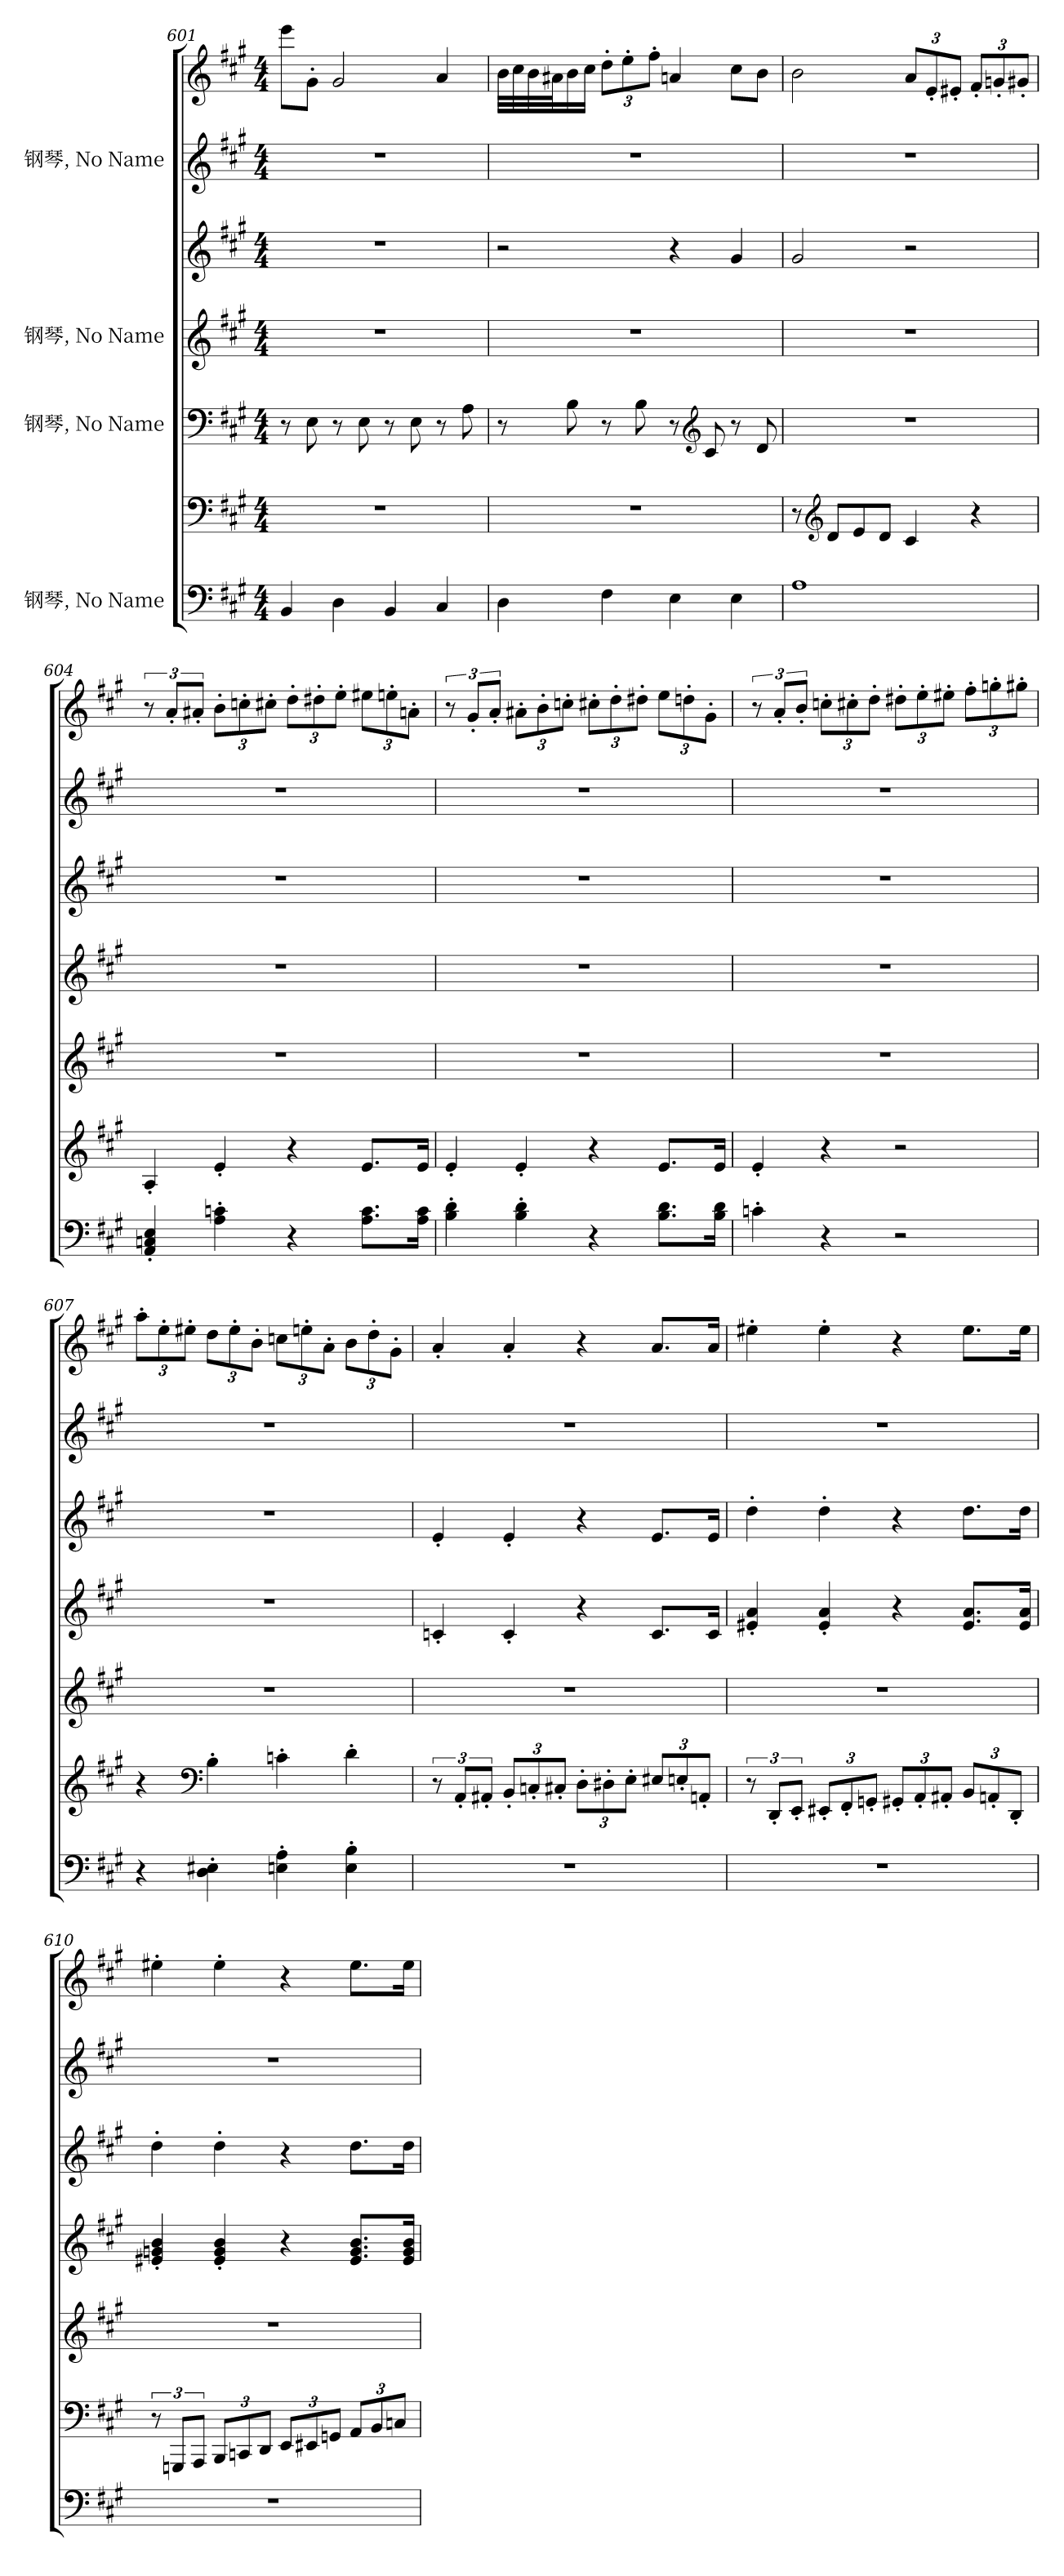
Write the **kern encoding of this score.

**kern	**kern	**kern	**kern	**kern	**kern	**kern
*part4	*part4	*part3	*part2	*part2	*part1	*part1
*staff7	*staff6	*staff5	*staff4	*staff3	*staff2	*staff1
*I"钢琴, No Name	*	*I"钢琴, No Name	*I"钢琴, No Name	*	*I"钢琴, No Name	*
*clefF4	*clefF4	*clefF4	*clefG2	*clefG2	*clefG2	*clefG2
*k[f#c#g#]	*k[f#c#g#]	*k[f#c#g#]	*k[f#c#g#]	*k[f#c#g#]	*k[f#c#g#]	*k[f#c#g#]
*M4/4	*M4/4	*M4/4	*M4/4	*M4/4	*M4/4	*M4/4
*MM136	*MM136	*MM136	*MM136	*MM136	*MM136	*MM136
=601	=601	=601	=601	=601	=601	=601
4BB/	1r	8r	1r	1r	1r	8eee\L
*	*	*	*	*	*	*MM132
.	.	8E\	.	.	.	8g#'\J
4D\	.	8r	.	.	.	2g#/
.	.	8E\	.	.	.	.
4BB/	.	8r	.	.	.	.
.	.	8E\	.	.	.	.
4C#/	.	8r	.	.	.	4a/
.	.	8A\	.	.	.	.
=602	=602	=602	=602	=602	=602	=602
*	*	*	*	*	*	*MM134
4D\	1r	8r	1r	2r	1r	32b\LLL
.	.	.	.	.	.	32cc#\
.	.	.	.	.	.	32b\
.	.	.	.	.	.	32a#X\J
.	.	8B\	.	.	.	16b\
.	.	.	.	.	.	16cc#\JJ
*	*	*	*	*	*	*Xbrackettup
4F#\	.	8r	.	.	.	12dd'\L
.	.	.	.	.	.	12ee'\
.	.	8B\	.	.	.	.
.	.	.	.	.	.	12ff#'\J
4E\	.	8r	.	4r	.	4an/
*	*	*clefG2	*	*	*	*
.	.	8c#/	.	.	.	.
4E\	.	8r	.	4g#/	.	8cc#\L
.	.	8d/	.	.	.	8b\J
!!LO:PB:g=z
=603	=603	=603	=603	=603	=603	=603
*	*	*	*	*	*	*MM130
1A	8r	1r	1r	2g#/	1r	2b\
*	*clefG2	*	*	*	*	*
.	8d/L	.	.	.	.	.
.	8e/	.	.	.	.	.
.	8d/J	.	.	.	.	.
*	*	*	*	*	*	*MM120
.	4c#/	.	.	2r	.	12a/L
.	.	.	.	.	.	12e'/
.	.	.	.	.	.	12e#X'/J
.	4r	.	.	.	.	12f#'/L
.	.	.	.	.	.	12gn'/
.	.	.	.	.	.	12g#X'/J
=604	=604	=604	=604	=604	=604	=604
*	*	*	*	*	*	*brackettup
*	*	*	*	*	*	*MM136
4AA/' 4Cn/' 4E/'	4A'/	1r	1r	1r	1r	12r
.	.	.	.	.	.	12a'/L
.	.	.	.	.	.	12a#X'/J
*	*	*	*	*	*	*Xbrackettup
4A\' 4cn\'	4e'/	.	.	.	.	12b'\L
.	.	.	.	.	.	12ccn'\
.	.	.	.	.	.	12cc#X'\J
4r	4r	.	.	.	.	12dd'\L
.	.	.	.	.	.	12dd#X'\
.	.	.	.	.	.	12ee'\J
8.A\ 8.c\L	8.e/L	.	.	.	.	12ee#X\L
.	.	.	.	.	.	12een'\
.	.	.	.	.	.	12an'\J
16A\ 16c\Jk	16e/Jk	.	.	.	.	.
!!LO:PB:g=z
=605	=605	=605	=605	=605	=605	=605
*	*	*	*	*	*	*brackettup
*	*	*	*	*	*	*MM136
4B\' 4d\'	4e'/	1r	1r	1r	1r	12r
.	.	.	.	.	.	12g#'/L
.	.	.	.	.	.	12a'/J
*	*	*	*	*	*	*Xbrackettup
4B\' 4d\'	4e'/	.	.	.	.	12a#X'\L
.	.	.	.	.	.	12b'\
.	.	.	.	.	.	12ccn'\J
4r	4r	.	.	.	.	12cc#X'\L
.	.	.	.	.	.	12dd'\
.	.	.	.	.	.	12dd#X'\J
8.B\ 8.d\L	8.e/L	.	.	.	.	12ee\L
.	.	.	.	.	.	12ddn'\
.	.	.	.	.	.	12g#'\J
16B\ 16d\Jk	16e/Jk	.	.	.	.	.
=606	=606	=606	=606	=606	=606	=606
*	*	*	*	*	*	*brackettup
*	*	*	*	*	*	*MM136
4cn'\	4e'/	1r	1r	1r	1r	12r
.	.	.	.	.	.	12a'/L
.	.	.	.	.	.	12b'/J
*	*	*	*	*	*	*Xbrackettup
4r	4r	.	.	.	.	12ccn'\L
.	.	.	.	.	.	12cc#X'\
.	.	.	.	.	.	12dd'\J
2r	2r	.	.	.	.	12dd#X'\L
.	.	.	.	.	.	12ee'\
.	.	.	.	.	.	12ee#X'\J
.	.	.	.	.	.	12ff#'\L
.	.	.	.	.	.	12ggn'\
.	.	.	.	.	.	12gg#X'\J
!!LO:PB:g=z
=607	=607	=607	=607	=607	=607	=607
4r	4r	1r	1r	1r	1r	12aa'\L
.	.	.	.	.	.	12ee'\
.	.	.	.	.	.	12ee#X'\J
*	*clefF4	*	*	*	*	*
4D\' 4E#X\'	4B'\	.	.	.	.	12dd\L
.	.	.	.	.	.	12ee#'\
.	.	.	.	.	.	12b'\J
4En\' 4A\'	4cn'\	.	.	.	.	12ccn\L
.	.	.	.	.	.	12een'\
.	.	.	.	.	.	12a'\J
4E\' 4B\'	4d'\	.	.	.	.	12b\L
.	.	.	.	.	.	12dd'\
.	.	.	.	.	.	12g#'\J
=608	=608	=608	=608	=608	=608	=608
*	*	*	*	*	*	*MM136
1r	12r	1r	4cn'/	4e'/	1r	4a'/
.	12AA'/L	.	.	.	.	.
.	12AA#X'/J	.	.	.	.	.
*	*Xbrackettup	*	*	*	*	*
.	12BB'/L	.	4c'/	4e'/	.	4a'/
.	12Cn'/	.	.	.	.	.
.	12C#X'/J	.	.	.	.	.
.	12D'\L	.	4r	4r	.	4r
.	12D#X'\	.	.	.	.	.
.	12E'\J	.	.	.	.	.
.	12E#X/L	.	8.c/L	8.e/L	.	8.a/L
.	12En'/	.	.	.	.	.
.	12AAn'/J	.	.	.	.	.
.	.	.	16c/Jk	16e/Jk	.	16a/Jk
!!LO:PB:g=z
=609	=609	=609	=609	=609	=609	=609
*	*brackettup	*	*	*	*	*
*	*	*	*	*	*	*MM136
1r	12r	1r	4e#X/' 4a/'	4dd'\	1r	4ee#X'\
.	12DD'/L	.	.	.	.	.
.	12EE'/J	.	.	.	.	.
*	*Xbrackettup	*	*	*	*	*
.	12EE#X'/L	.	4e#/' 4a/'	4dd'\	.	4ee#'\
.	12FF#'/	.	.	.	.	.
.	12GGn'/J	.	.	.	.	.
.	12GG#X'/L	.	4r	4r	.	4r
.	12AA'/	.	.	.	.	.
.	12AA#X'/J	.	.	.	.	.
.	12BB/L	.	8.e#/ 8.a/L	8.dd\L	.	8.ee#\L
.	12AAn'/	.	.	.	.	.
.	12DD'/J	.	.	.	.	.
.	.	.	16e#/ 16a/Jk	16dd\Jk	.	16ee#\Jk
=610	=610	=610	=610	=610	=610	=610
*	*brackettup	*	*	*	*	*
*	*	*	*	*	*	*MM136
1r	12r	1r	4e#X/' 4gn/' 4b/'	4dd'\	1r	4ee#X'\
.	12GGGn/L	.	.	.	.	.
.	12AAA/J	.	.	.	.	.
*	*Xbrackettup	*	*	*	*	*
.	12BBB/L	.	4e#/' 4g/' 4b/'	4dd'\	.	4ee#'\
.	12CCn/	.	.	.	.	.
.	12DD/J	.	.	.	.	.
.	12EE/L	.	4r	4r	.	4r
.	12EE#X/	.	.	.	.	.
.	12GGn/J	.	.	.	.	.
.	12AA/L	.	8.e#/ 8.g/ 8.b/L	8.dd\L	.	8.ee#\L
.	12BB/	.	.	.	.	.
.	12Cn/J	.	.	.	.	.
.	.	.	16e#/ 16g/ 16b/Jk	16dd\Jk	.	16ee#\Jk
=	=	=	=	=	=	=
*-	*-	*-	*-	*-	*-	*-
